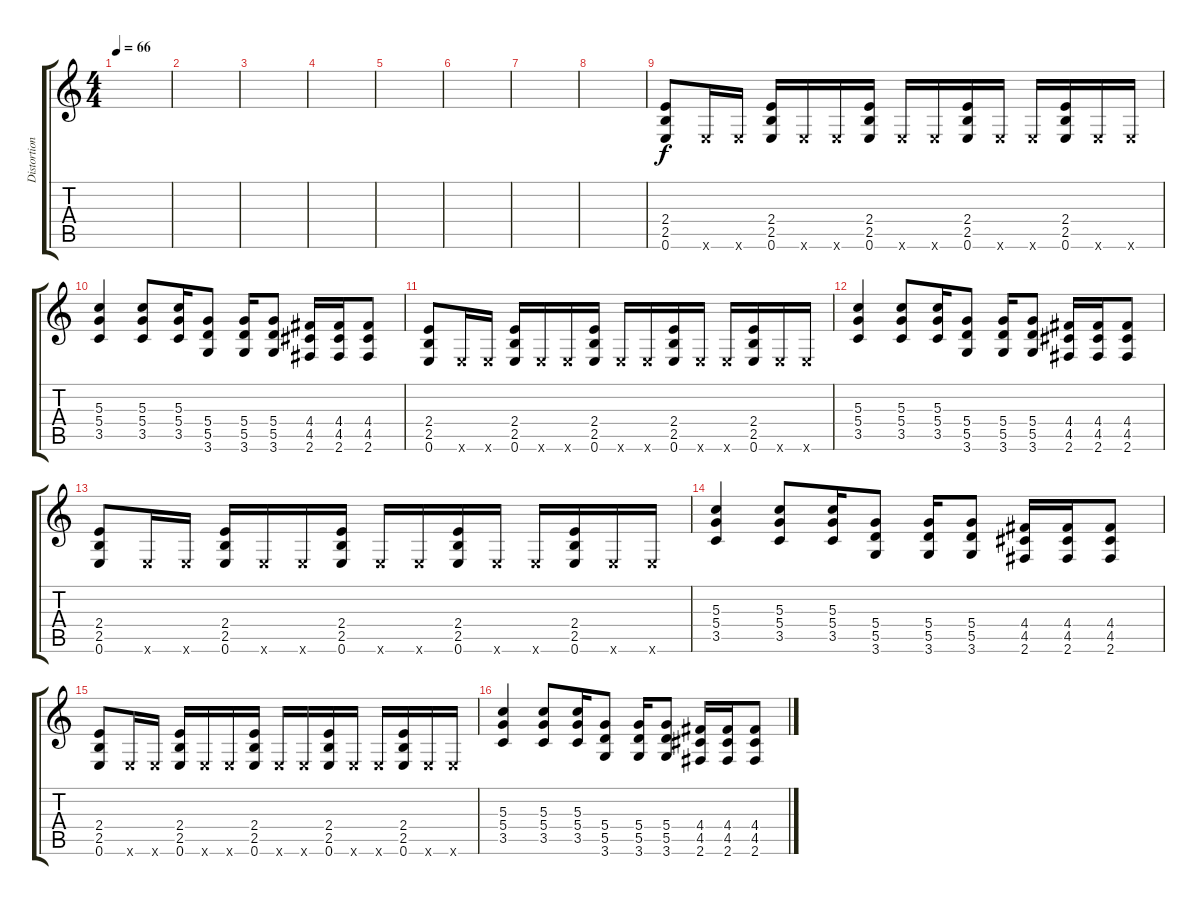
\track ("Distortion Guitar" "Distortion") {instrument overdrivenguitar}
\staff {score tabs}
\tuning (E4 B3 G3 D3 A2 E2) {hide}
\ts (4 4)
\tempo 66
\clef g2
\ks c
|
|
|
|
|
|
|
|
(2.4 2.5 0.6).8 0.6{x}.16 0.6{x}.16 (2.4 2.5 0.6).16 0.6{x}.16 0.6{x}.16 (2.4 2.5 0.6).16 0.6{x}.16 0.6{x}.16 (2.4 2.5 0.6).16 0.6{x}.16 0.6{x}.16 (2.4 2.5 0.6).16 0.6{x}.16 0.6{x}.16 |
(5.3 5.4 3.5).4 (5.3 5.4 3.5).8 (5.3 5.4 3.5).16 (5.4 5.5 3.6).8 (5.4 5.5 3.6).16 (5.4 5.5 3.6).8 (4.4 4.5 2.6).16 (4.4 4.5 2.6).16 (4.4 4.5 2.6).8 |
(2.4 2.5 0.6).8 0.6{x}.16 0.6{x}.16 (2.4 2.5 0.6).16 0.6{x}.16 0.6{x}.16 (2.4 2.5 0.6).16 0.6{x}.16 0.6{x}.16 (2.4 2.5 0.6).16 0.6{x}.16 0.6{x}.16 (2.4 2.5 0.6).16 0.6{x}.16 0.6{x}.16 |
(5.3 5.4 3.5).4 (5.3 5.4 3.5).8 (5.3 5.4 3.5).16 (5.4 5.5 3.6).8 (5.4 5.5 3.6).16 (5.4 5.5 3.6).8 (4.4 4.5 2.6).16 (4.4 4.5 2.6).16 (4.4 4.5 2.6).8 |
(2.4 2.5 0.6).8 0.6{x}.16 0.6{x}.16 (2.4 2.5 0.6).16 0.6{x}.16 0.6{x}.16 (2.4 2.5 0.6).16 0.6{x}.16 0.6{x}.16 (2.4 2.5 0.6).16 0.6{x}.16 0.6{x}.16 (2.4 2.5 0.6).16 0.6{x}.16 0.6{x}.16 |
(5.3 5.4 3.5).4 (5.3 5.4 3.5).8 (5.3 5.4 3.5).16 (5.4 5.5 3.6).8 (5.4 5.5 3.6).16 (5.4 5.5 3.6).8 (4.4 4.5 2.6).16 (4.4 4.5 2.6).16 (4.4 4.5 2.6).8 |
(2.4 2.5 0.6).8 0.6{x}.16 0.6{x}.16 (2.4 2.5 0.6).16 0.6{x}.16 0.6{x}.16 (2.4 2.5 0.6).16 0.6{x}.16 0.6{x}.16 (2.4 2.5 0.6).16 0.6{x}.16 0.6{x}.16 (2.4 2.5 0.6).16 0.6{x}.16 0.6{x}.16 |
(5.3 5.4 3.5).4 (5.3 5.4 3.5).8 (5.3 5.4 3.5).16 (5.4 5.5 3.6).8 (5.4 5.5 3.6).16 (5.4 5.5 3.6).8 (4.4 4.5 2.6).16 (4.4 4.5 2.6).16 (4.4 4.5 2.6).8
